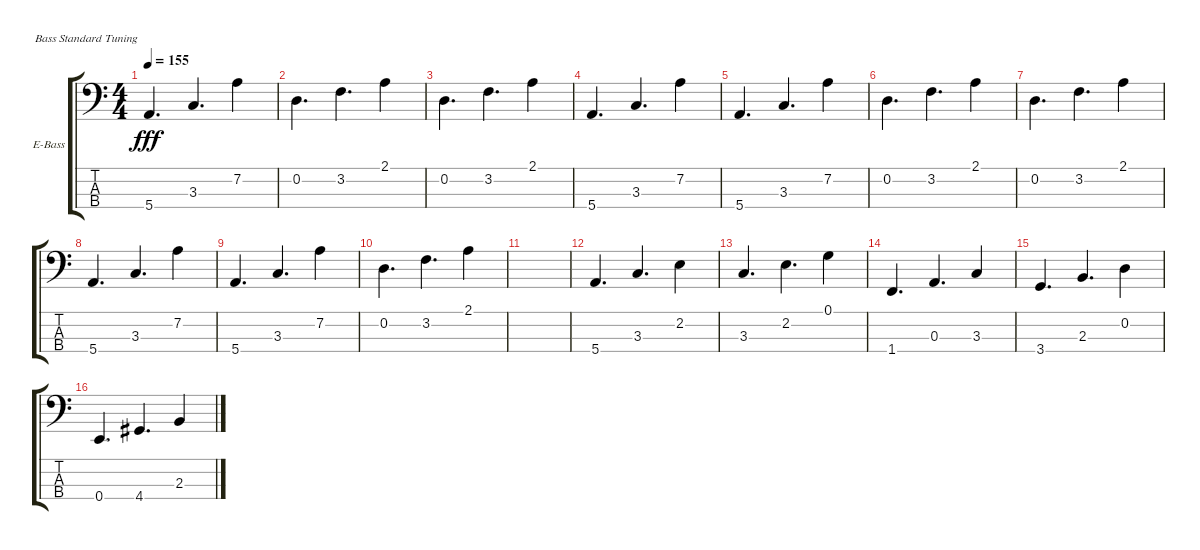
\bracketExtendMode groupsimilarinstruments
\firstSystemTrackNameOrientation horizontal
\otherSystemsTrackNameOrientation horizontal
\track ("А. Андреев" "E-Bass") {instrument electricbasspick}
\staff {score tabs}
\tuning (G2 D2 A1 E1)
\ts (4 4)
\tempo 155
\clef f4
\ks c
5.4.4{d dy fff} 3.3.4{d} 7.2.4 |
0.2.4{d} 3.2.4{d} 2.1.4 |
0.2.4{d} 3.2.4{d} 2.1.4 |
5.4.4{d} 3.3.4{d} 7.2.4 |
5.4.4{d} 3.3.4{d} 7.2.4 |
0.2.4{d} 3.2.4{d} 2.1.4 |
0.2.4{d} 3.2.4{d} 2.1.4 |
5.4.4{d} 3.3.4{d} 7.2.4 |
5.4.4{d} 3.3.4{d} 7.2.4 |
0.2.4{d} 3.2.4{d} 2.1.4 |
|
5.4.4{d} 3.3.4{d} 2.2.4 |
3.3.4{d} 2.2.4{d} 0.1.4 |
1.4.4{d} 0.3.4{d} 3.3.4 |
3.4.4{d} 2.3.4{d} 0.2.4 |
0.4.4{d} 4.4.4{d} 2.3.4
